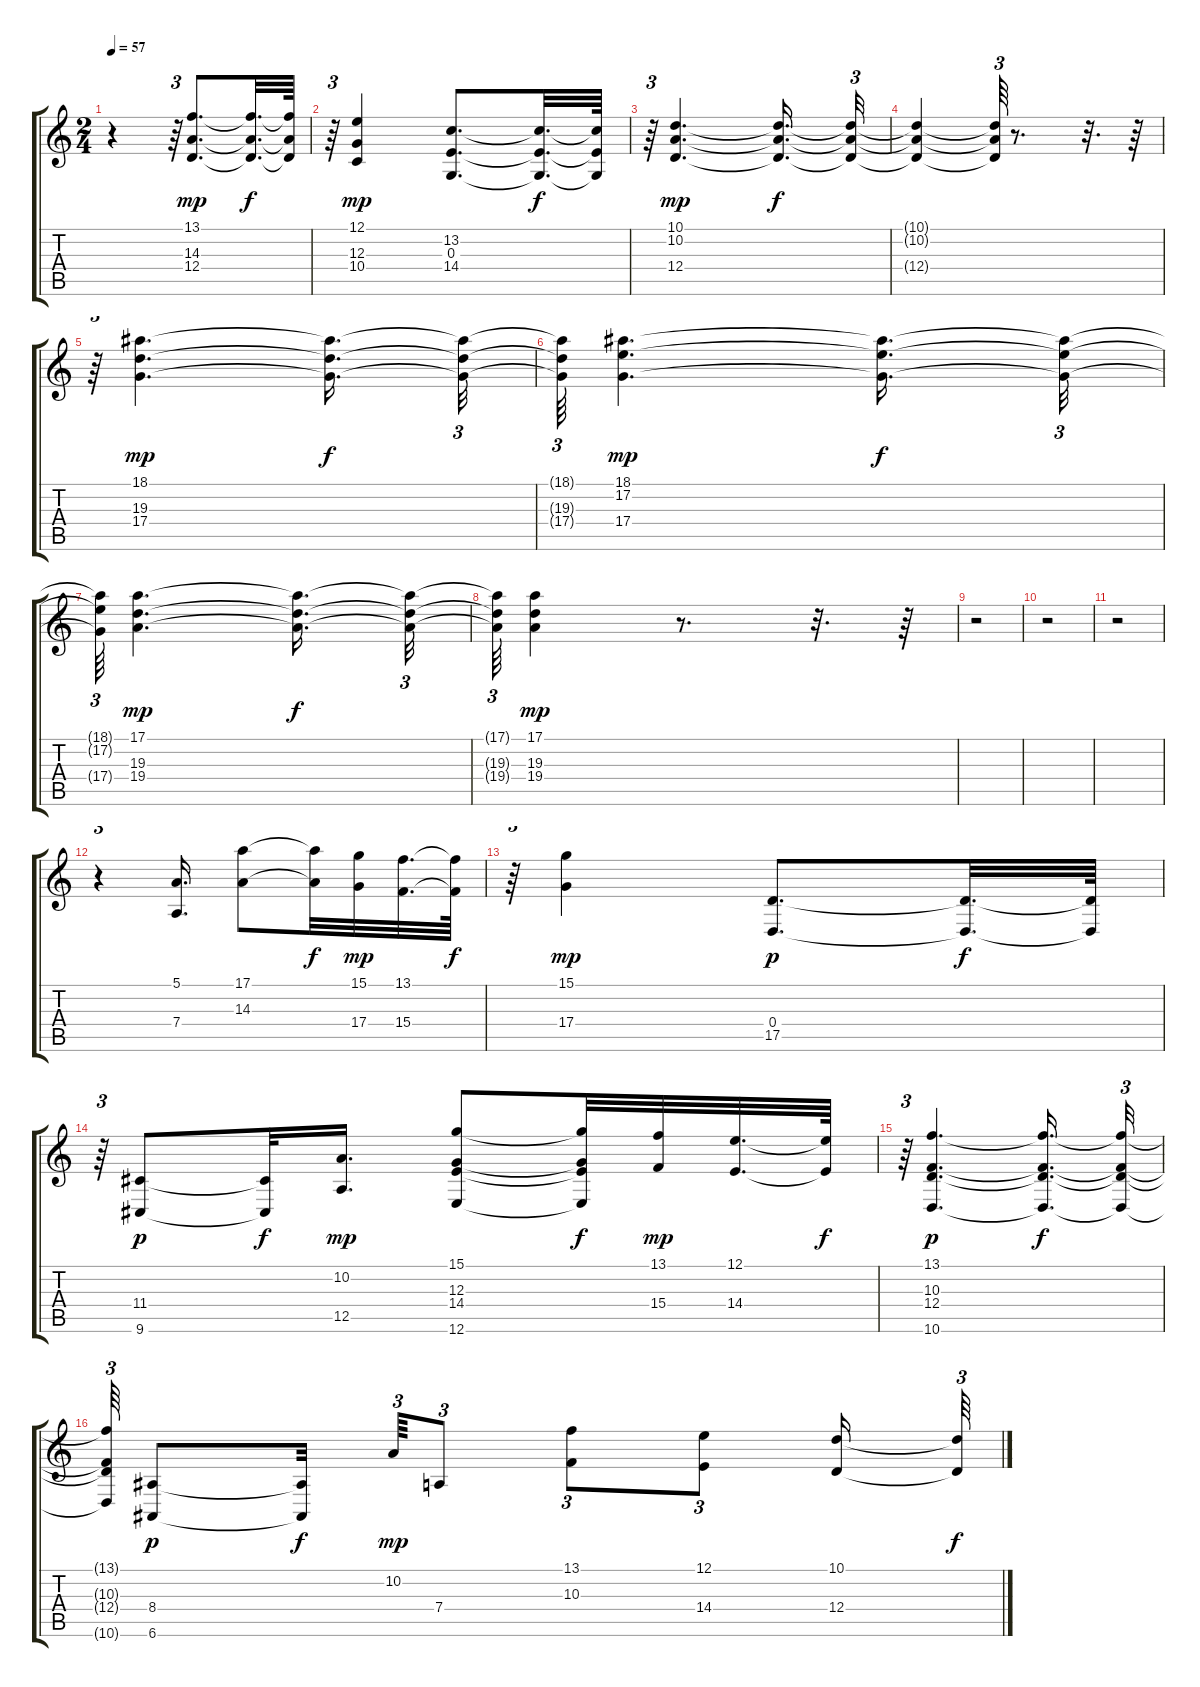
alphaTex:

\track "" {instrument stringensemble1}
\staff {score tabs}
\tuning (E4 B3 G3 D3 A2 E2) {hide}
\ts (2 4)
\tempo 57
\clef g2
\ks c
r.4{dy f} r.64{tu (3 2)} (13.1 14.3 12.4).8{d dy mp} (13.1{t} 14.3{t} 12.4{t}).32{d dy f} (13.1{t} 14.3{t} 12.4{t}).64 |
r.64{tu (3 2)} (12.1 12.3 10.4).4{dy mp} (13.2 0.3 14.4).8{d} (13.2{t} 0.3{t} 14.4{t}).32{d dy f} (13.2{t} 0.3{t} 14.4{t}).64 |
r.64{tu (3 2)} (10.1 10.2 12.4).4{d dy mp} (10.1{t} 10.2{t} 12.4{t}).16{d dy f} (10.1{t} 10.2{t} 12.4{t}).32{tu (3 2)} |
(10.1{t} 10.2{t} 12.4{t}).4 (10.1{t} 10.2{t} 12.4{t}).64{tu (3 2)} r.8{d} r.32{d} r.64 |
r.64{tu (3 2)} (18.1 19.3 17.4).4{d dy mp} (18.1{t} 19.3{t} 17.4{t}).16{d dy f} (18.1{t} 19.3{t} 17.4{t}).32{tu (3 2)} |
(18.1{t} 19.3{t} 17.4{t}).64{tu (3 2)} (18.1 17.2 17.4).4{d dy mp} (18.1{t} 17.2{t} 17.4{t}).16{d dy f} (18.1{t} 17.2{t} 17.4{t}).32{tu (3 2)} |
(18.1{t} 17.2{t} 17.4{t}).64{tu (3 2)} (17.1 19.3 19.4).4{d dy mp} (17.1{t} 19.3{t} 19.4{t}).16{d dy f} (17.1{t} 19.3{t} 19.4{t}).32{tu (3 2)} |
(17.1{t} 19.3{t} 19.4{t}).64{tu (3 2)} (17.1 19.3 19.4).4{dy mp} r.8{d} r.32{d} r.64 |
r.2 |
r.2 |
r.2 |
r.4{tu (3 2)} (5.1 7.4).16{d} (17.1 14.3).8 (17.1{t} 14.3{t}).32{dy f} (15.1 17.4).32{dy mp} (13.1 15.4).32{d} (13.1{t} 15.4{t}).64{dy f} |
r.64{tu (3 2)} (15.1 17.4).4{dy mp} (0.4 17.5).8{d dy p} (0.4{t} 17.5{t}).32{d dy f} (0.4{t} 17.5{t}).64 |
r.64{tu (3 2)} (11.4 9.6).8{dy p} (11.4{t} 9.6{t}).32{dy f} (10.2 12.5).16{d dy mp} (15.1 12.3 14.4 12.6).8 (15.1{t} 12.3{t} 14.4{t} 12.6{t}).32{dy f} (13.1 15.4).32{dy mp} (12.1 14.4).32{d} (12.1{t} 14.4{t}).64{dy f} |
r.64{tu (3 2)} (13.1 10.3 12.4 10.6).4{d dy p} (13.1{t} 10.3{t} 12.4{t} 10.6{t}).16{d dy f} (13.1{t} 10.3{t} 12.4{t} 10.6{t}).32{tu (3 2)} |
(13.1{t} 10.3{t} 12.4{t} 10.6{t}).64{tu (3 2)} (8.4 6.6).8{dy p} (8.4{t} 6.6{t}).32{dy f} 10.2.64{tu (3 2) dy mp} 7.4.8{tu (3 2)} (13.1 10.3).8{tu (3 2)} (12.1 14.4).8{tu (3 2)} (10.1 12.4).16 (10.1{t} 12.4{t}).64{tu (3 2) dy f}
